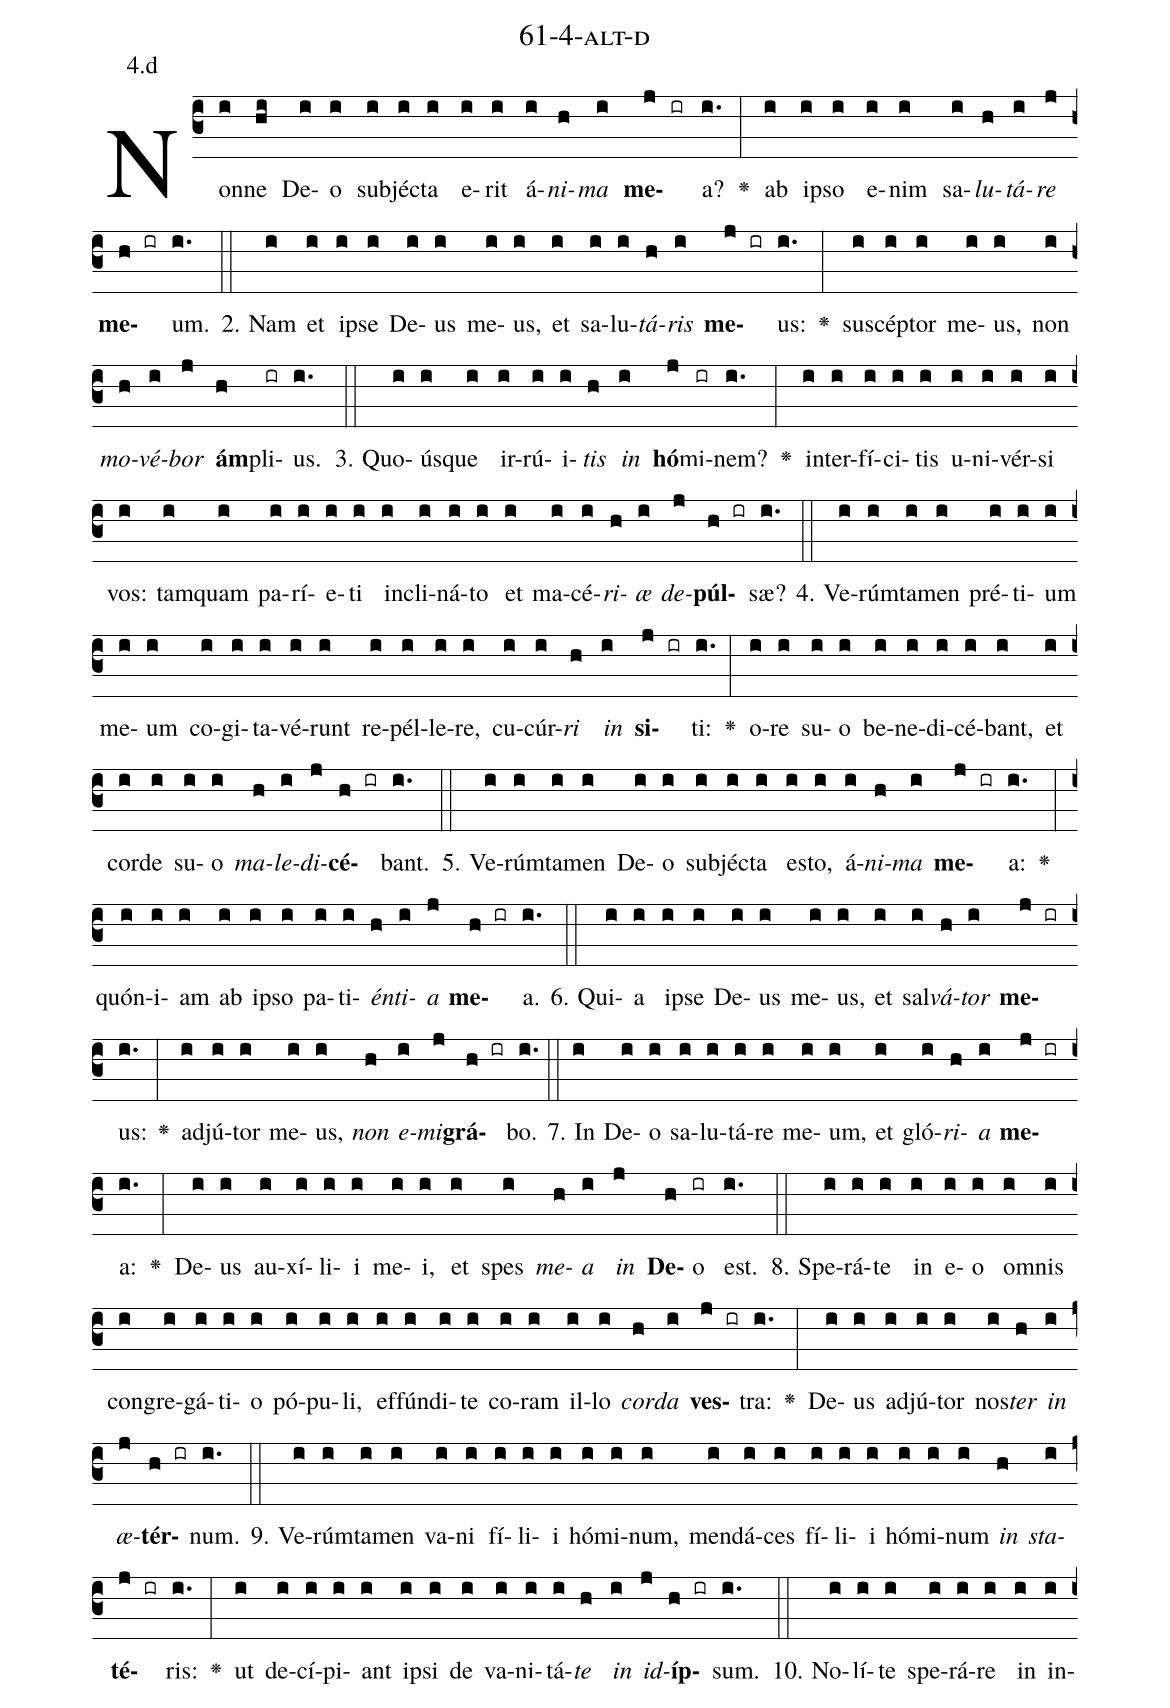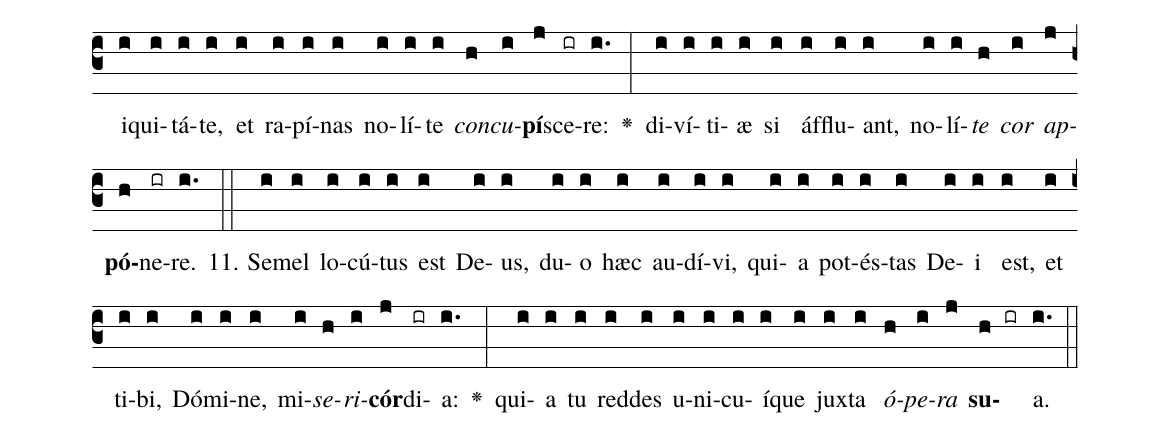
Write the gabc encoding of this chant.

name: 61-4-alt-d;
annotation: 4.d;
%%
(c3)Non(i)ne(hi) De(i)o(i) sub(i)jéc(i)ta(i) e(i)rit(i) á(i)<i>ni</i>(h)<i>ma</i>(i) <b>me</b>(j ir)a?(i.) <v>\greheightstar</v>(:) ab(i) ip(i)so(i) e(i)nim(i) sa(i)<i>lu</i>(h)<i>tá</i>(i)<i>re</i>(j) <b>me</b>(h ir)um.(i.) (::)
2. Nam(i) et(i) ip(i)se(i) De(i)us(i) me(i)us,(i) et(i) sa(i)lu(i)<i>tá</i>(h)<i>ris</i>(i) <b>me</b>(j ir)us:(i.) <v>\greheightstar</v>(:) su(i)scép(i)tor(i) me(i)us,(i) non(i) <i>mo</i>(h)<i>vé</i>(i)<i>bor</i>(j) <b>ám</b>(h)pli(ir)us.(i.) (::)
3. Quo(i)ús(i)que(i) ir(i)rú(i)i(i)<i>tis</i>(h) <i>in</i>(i) <b>hó</b>(j)mi(ir)nem?(i.) <v>\greheightstar</v>(:) in(i)ter(i)fí(i)ci(i)tis(i) u(i)ni(i)vér(i)si(i) vos:(i) tam(i)quam(i) pa(i)rí(i)e(i)ti(i) in(i)cli(i)ná(i)to(i) et(i) ma(i)cé(i)<i>ri</i>(h)<i>æ</i>(i) <i>de</i>(j)<b>púl</b>(h ir)sæ?(i.) (::)
4. Ve(i)rúm(i)ta(i)men(i) pré(i)ti(i)um(i) me(i)um(i) co(i)gi(i)ta(i)vé(i)runt(i) re(i)pél(i)le(i)re,(i) cu(i)cúr(i)<i>ri</i>(h) <i>in</i>(i) <b>si</b>(j ir)ti:(i.) <v>\greheightstar</v>(:) o(i)re(i) su(i)o(i) be(i)ne(i)di(i)cé(i)bant,(i) et(i) cor(i)de(i) su(i)o(i) <i>ma</i>(h)<i>le</i>(i)<i>di</i>(j)<b>cé</b>(h ir)bant.(i.) (::)
5. Ve(i)rúm(i)ta(i)men(i) De(i)o(i) sub(i)jéc(i)ta(i) es(i)to,(i) á(i)<i>ni</i>(h)<i>ma</i>(i) <b>me</b>(j ir)a:(i.) <v>\greheightstar</v>(:) quón(i)i(i)am(i) ab(i) ip(i)so(i) pa(i)ti(i)<i>én</i>(h)<i>ti</i>(i)<i>a</i>(j) <b>me</b>(h ir)a.(i.) (::)
6. Qui(i)a(i) ip(i)se(i) De(i)us(i) me(i)us,(i) et(i) sal(i)<i>vá</i>(h)<i>tor</i>(i) <b>me</b>(j ir)us:(i.) <v>\greheightstar</v>(:) ad(i)jú(i)tor(i) me(i)us,(i) <i>non</i>(h) <i>e</i>(i)<i>mi</i>(j)<b>grá</b>(h ir)bo.(i.) (::)
7. In(i) De(i)o(i) sa(i)lu(i)tá(i)re(i) me(i)um,(i) et(i) gló(i)<i>ri</i>(h)<i>a</i>(i) <b>me</b>(j ir)a:(i.) <v>\greheightstar</v>(:) De(i)us(i) au(i)xí(i)li(i)i(i) me(i)i,(i) et(i) spes(i) <i>me</i>(h)<i>a</i>(i) <i>in</i>(j) <b>De</b>(h)o(ir) est.(i.) (::)
8. Spe(i)rá(i)te(i) in(i) e(i)o(i) om(i)nis(i) con(i)gre(i)gá(i)ti(i)o(i) pó(i)pu(i)li,(i) ef(i)fún(i)di(i)te(i) co(i)ram(i) il(i)lo(i) <i>cor</i>(h)<i>da</i>(i) <b>ves</b>(j ir)tra:(i.) <v>\greheightstar</v>(:) De(i)us(i) ad(i)jú(i)tor(i) nos(i)<i>ter</i>(h) <i>in</i>(i) <i>æ</i>(j)<b>tér</b>(h ir)num.(i.) (::)
9. Ve(i)rúm(i)ta(i)men(i) va(i)ni(i) fí(i)li(i)i(i) hó(i)mi(i)num,(i) men(i)dá(i)ces(i) fí(i)li(i)i(i) hó(i)mi(i)num(i) <i>in</i>(h) <i>sta</i>(i)<b>té</b>(j ir)ris:(i.) <v>\greheightstar</v>(:) ut(i) de(i)cí(i)pi(i)ant(i) ip(i)si(i) de(i) va(i)ni(i)tá(i)<i>te</i>(h) <i>in</i>(i) <i>id</i>(j)<b>íp</b>(h ir)sum.(i.) (::)
10. No(i)lí(i)te(i) spe(i)rá(i)re(i) in(i) in(i)i(i)qui(i)tá(i)te,(i) et(i) ra(i)pí(i)nas(i) no(i)lí(i)te(i) <i>con</i>(h)<i>cu</i>(i)<b>pí</b>(j)sce(ir)re:(i.) <v>\greheightstar</v>(:) di(i)ví(i)ti(i)æ(i) si(i) áf(i)flu(i)ant,(i) no(i)lí(i)<i>te</i>(h) <i>cor</i>(i) <i>ap</i>(j)<b>pó</b>(h)ne(ir)re.(i.) (::)
11. Se(i)mel(i) lo(i)cú(i)tus(i) est(i) De(i)us,(i) du(i)o(i) hæc(i) au(i)dí(i)vi,(i) qui(i)a(i) pot(i)és(i)tas(i) De(i)i(i) est,(i) et(i) ti(i)bi,(i) Dó(i)mi(i)ne,(i) mi(i)<i>se</i>(h)<i>ri</i>(i)<b>cór</b>(j)di(ir)a:(i.) <v>\greheightstar</v>(:) qui(i)a(i) tu(i) red(i)des(i) u(i)ni(i)cu(i)í(i)que(i) jux(i)ta(i) <i>ó</i>(h)<i>pe</i>(i)<i>ra</i>(j) <b>su</b>(h ir)a.(i.) (::)
